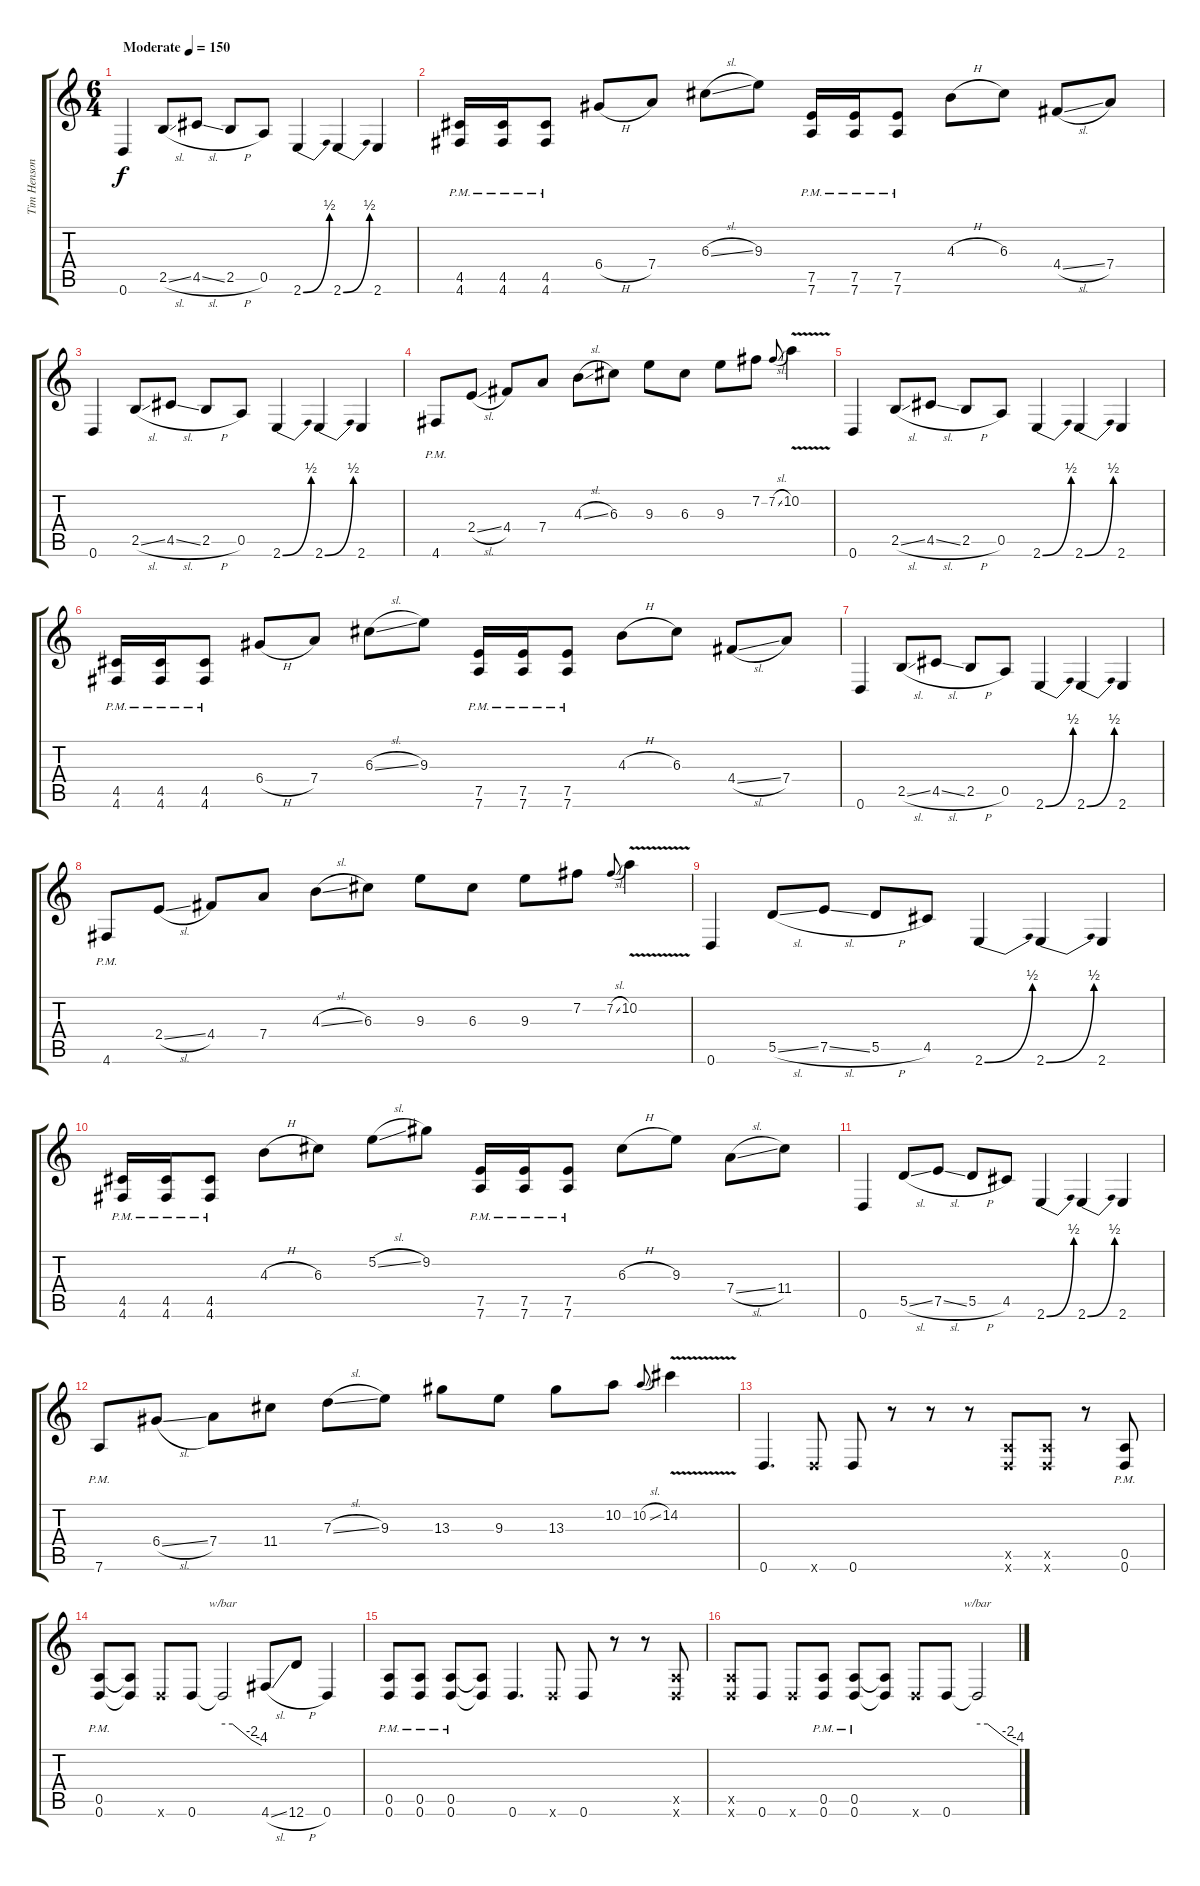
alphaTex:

\track ("Tim Henson (Rhythm)" "Tim Henson") {instrument distortionguitar}
\staff {score tabs}
\tuning (E4 B3 G3 D3 A2 D2) {hide}
\ts (6 4)
\tempo (150 "Moderate")
\clef g2
\ks c
0.6.4{dy f volume 6 instrument distortionguitar} 2.5{sl}.8 4.5{sl}.8 2.5{h}.8 0.5.8 2.6{be (bend 0 0 60 2)}.4 2.6{be (bend 0 0 60 2)}.4 2.6.4 |
(4.5{pm} 4.6{pm}).16 (4.5{pm} 4.6{pm}).16 (4.5{pm} 4.6{pm}).8 6.4{h}.8 7.4.8 6.3{sl}.8 9.3.8 (7.5{pm} 7.6{pm}).16 (7.5{pm} 7.6{pm}).16 (7.5{pm} 7.6{pm}).8 4.3{h}.8 6.3.8 4.4{sl}.8 7.4.8 |
0.6.4 2.5{sl}.8 4.5{sl}.8 2.5{h}.8 0.5.8 2.6{be (bend 0 0 60 2)}.4 2.6{be (bend 0 0 60 2)}.4 2.6.4 |
4.6{pm}.8 2.4{sl}.8 4.4.8 7.4.8 4.3{sl}.8 6.3.8 9.3.8 6.3.8 9.3.8 7.2.8 7.2{sl}.8{gr onbeat} 10.2{v}.4 |
0.6.4{volume 12} 2.5{sl}.8 4.5{sl}.8 2.5{h}.8 0.5.8 2.6{be (bend 0 0 60 2)}.4 2.6{be (bend 0 0 60 2)}.4 2.6.4 |
(4.5{pm} 4.6{pm}).16 (4.5{pm} 4.6{pm}).16 (4.5{pm} 4.6{pm}).8 6.4{h}.8 7.4.8 6.3{sl}.8 9.3.8 (7.5{pm} 7.6{pm}).16 (7.5{pm} 7.6{pm}).16 (7.5{pm} 7.6{pm}).8 4.3{h}.8 6.3.8 4.4{sl}.8 7.4.8 |
0.6.4 2.5{sl}.8 4.5{sl}.8 2.5{h}.8 0.5.8 2.6{be (bend 0 0 60 2)}.4 2.6{be (bend 0 0 60 2)}.4 2.6.4 |
4.6{pm}.8 2.4{sl}.8 4.4.8 7.4.8 4.3{sl}.8 6.3.8 9.3.8 6.3.8 9.3.8 7.2.8 7.2{sl}.8{gr onbeat} 10.2{v}.4 |
0.6.4 5.5{sl}.8 7.5{sl}.8 5.5{h}.8 4.5.8 2.6{be (bend 0 0 60 2)}.4 2.6{be (bend 0 0 60 2)}.4 2.6.4 |
(4.5{pm} 4.6{pm}).16 (4.5{pm} 4.6{pm}).16 (4.5{pm} 4.6{pm}).8 4.3{h}.8 6.3.8 5.2{sl}.8 9.2.8 (7.5{pm} 7.6{pm}).16 (7.5{pm} 7.6{pm}).16 (7.5{pm} 7.6{pm}).8 6.3{h}.8 9.3.8 7.4{sl}.8 11.4.8 |
0.6.4 5.5{sl}.8 7.5{sl}.8 5.5{h}.8 4.5.8 2.6{be (bend 0 0 60 2)}.4 2.6{be (bend 0 0 60 2)}.4 2.6.4 |
7.6{pm}.8 6.4{sl}.8 7.4.8 11.4.8 7.3{sl}.8 9.3.8 13.3.8 9.3.8 13.3.8 10.2.8 10.2{sl}.8{gr onbeat} 14.2{v}.4 |
0.6.4{d} 0.6{x}.8 0.6.8 r.8 r.8 r.8 (0.5{x} 0.6{x}).8 (0.5{x} 0.6{x}).8 r.8 (0.5{pm} 0.6{pm}).8 |
(0.5{pm} 0.6{pm}).8 (0.5{t} 0.6{t}).8 0.6{x}.8 0.6.8 0.6{t}.2{tbe (custom default 0 0 15 0 45 -8 60 -16)} 4.6{sl}.8 12.6{h}.8 0.6.4 |
(0.5{pm} 0.6{pm}).8 (0.5{pm} 0.6{pm}).8 (0.5{pm} 0.6{pm}).8 (0.5{t} 0.6{t}).8 0.6.4{d} 0.6{x}.8 0.6.8 r.8 r.8 (0.5{x} 0.6{x}).8 |
(0.5{x} 0.6{x}).8 0.6.8 0.6{x}.8 (0.5{pm} 0.6{pm}).8 (0.5{pm} 0.6{pm}).8 (0.5{t} 0.6{t}).8 0.6{x}.8 0.6.8 0.6{t}.2{tbe (custom default 0 0 15 0 45 -8 60 -16)}
